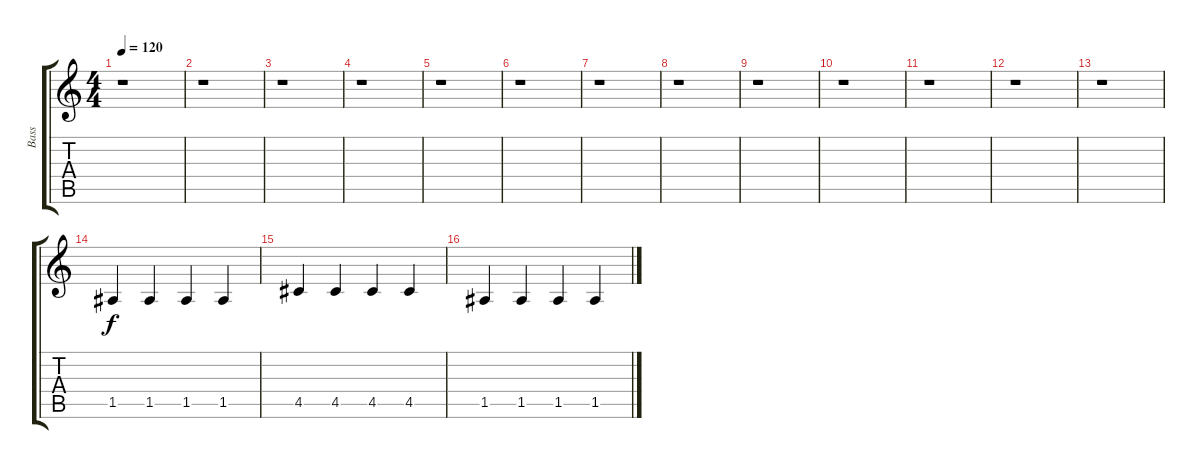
\track ("Bass" "Bass") {instrument electricbassfinger}
\staff {score tabs}
\tuning (E4 B3 G3 D3 A2 E2) {hide}
\ts (4 4)
\tempo 120
\clef g2
\ks c
r.1{dy f} |
r.1 |
r.1 |
r.1 |
r.1 |
r.1 |
r.1 |
r.1 |
r.1 |
r.1 |
r.1 |
r.1 |
r.1 |
1.5.4 1.5.4 1.5.4 1.5.4 |
4.5.4 4.5.4 4.5.4 4.5.4 |
1.5.4 1.5.4 1.5.4 1.5.4
